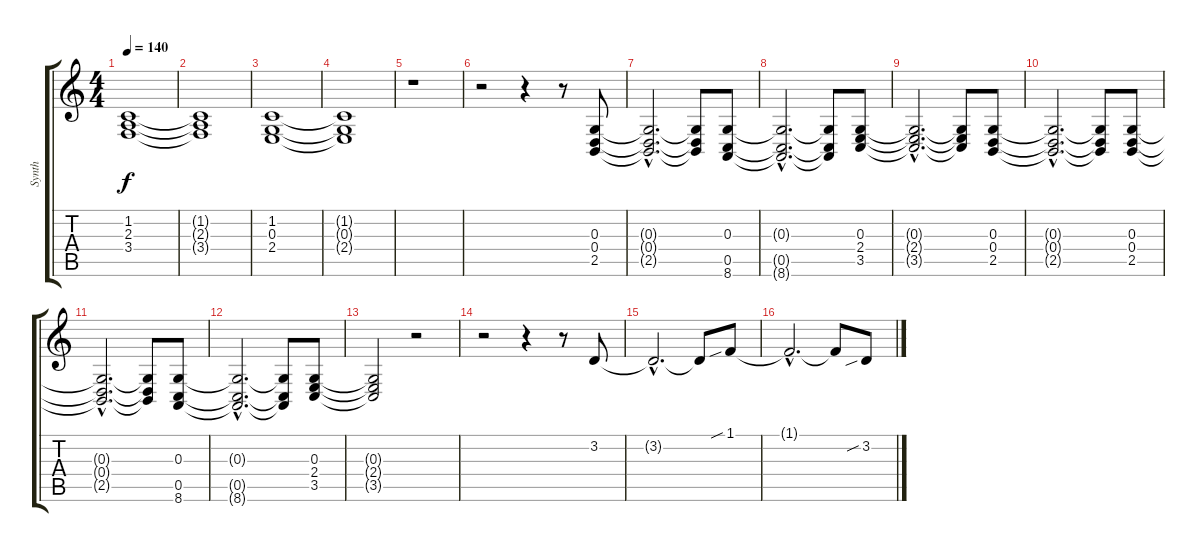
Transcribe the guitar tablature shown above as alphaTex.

\track ("Synth" "Synth") {instrument acousticgrandpiano}
\staff {score tabs}
\tuning (E4 B3 G3 D3 A2 E2) {hide}
\ts (4 4)
\tempo 140
\clef g2
\ks c
(1.2 2.3 3.4).1{dy f} |
(1.2{t} 2.3{t} 3.4{t}).1 |
(1.2 0.3 2.4).1 |
(1.2{t} 0.3{t} 2.4{t}).1 |
r.1 |
r.2 r.4 r.8 (0.3 0.4 2.5).8 |
(0.3{hac t} 0.4{hac t} 2.5{hac t}).2{d} (0.3{t} 0.4{t} 2.5{t}).8 (0.3 0.5 8.6).8 |
(0.3{hac t} 0.5{hac t} 8.6{hac t}).2{d} (0.3{t} 0.5{t} 8.6{t}).8 (0.3 2.4 3.5).8 |
(0.3{hac t} 2.4{hac t} 3.5{hac t}).2{d} (0.3{t} 2.4{t} 3.5{t}).8 (0.3 0.4 2.5).8 |
(0.3{hac t} 0.4{hac t} 2.5{hac t}).2{d} (0.3{t} 0.4{t} 2.5{t}).8 (0.3 0.4 2.5).8 |
(0.3{hac t} 0.4{hac t} 2.5{hac t}).2{d} (0.3{t} 0.4{t} 2.5{t}).8 (0.3 0.5 8.6).8 |
(0.3{hac t} 0.5{hac t} 8.6{hac t}).2{d} (0.3{t} 0.5{t} 8.6{t}).8 (0.3 2.4 3.5).8 |
(0.3{t} 2.4{t} 3.5{t}).2 r.2 |
r.2 r.4 r.8 3.2.8 |
3.2{hac t}.2{d} 3.2{t}.8 1.1{sib}.8 |
1.1{hac t}.2{d} 1.1{t}.8 3.2{sib}.8
